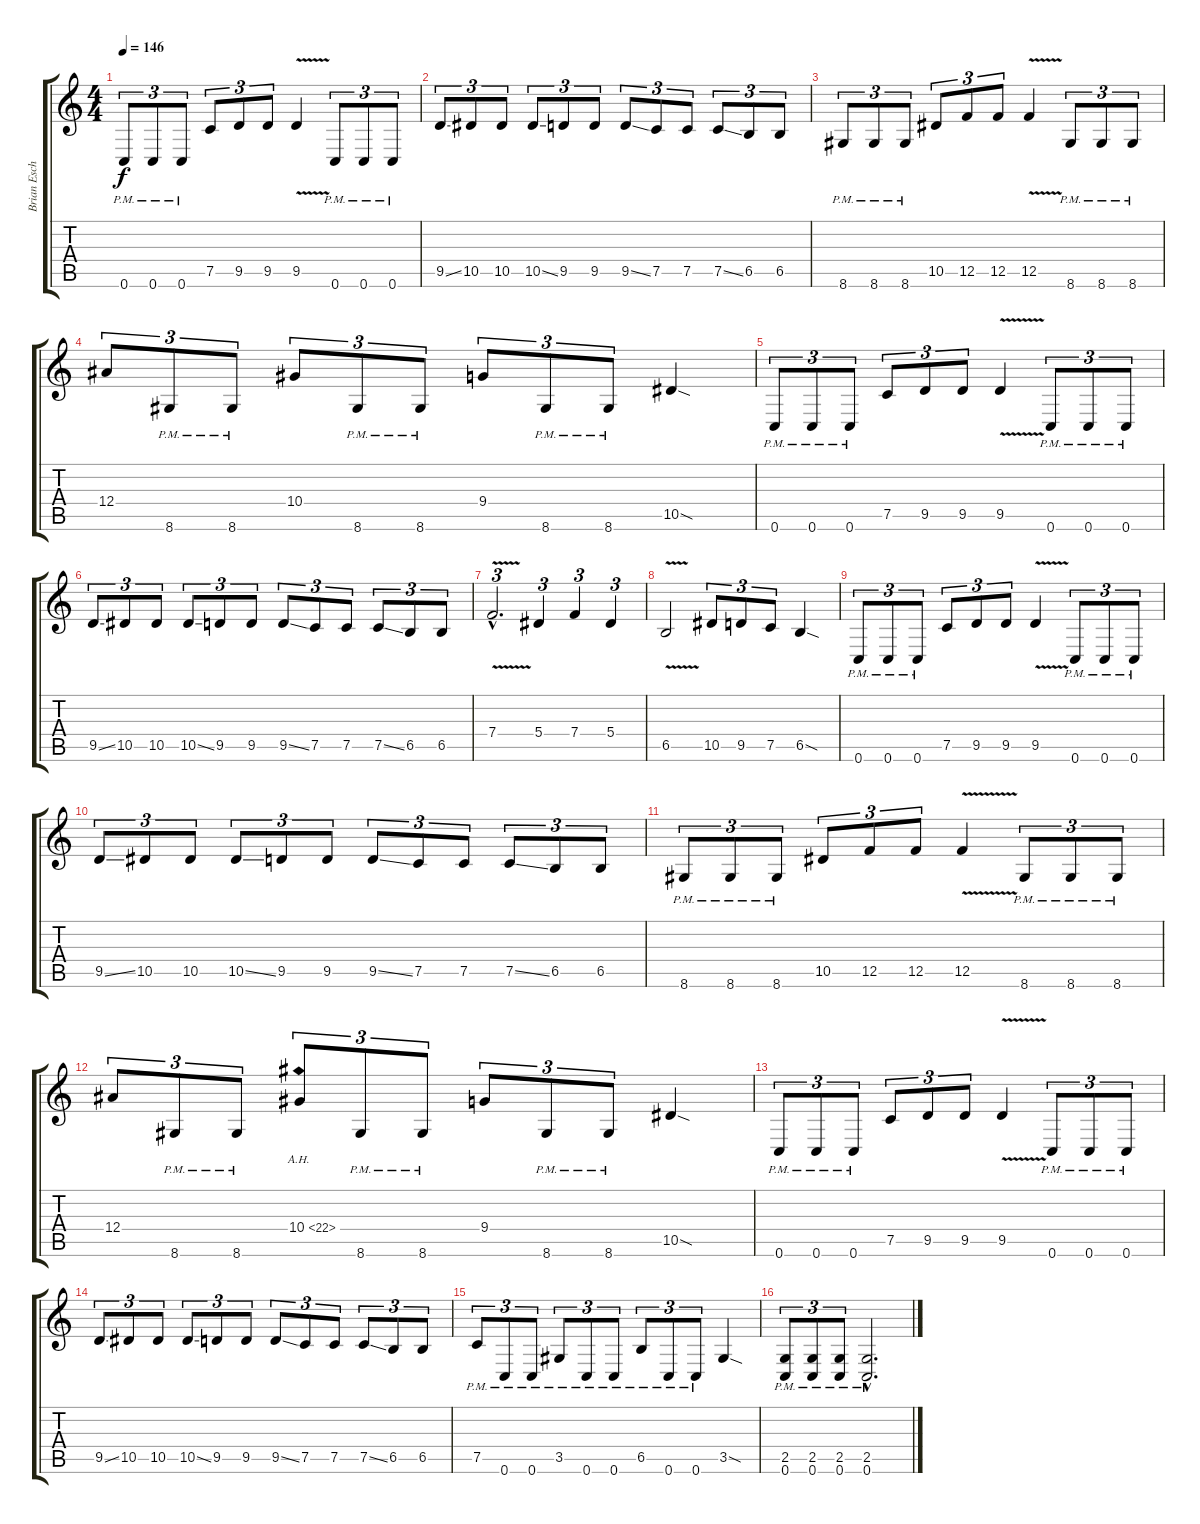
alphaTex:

\track ("Brian Eschbach (Guitar + Vocals)" "Brian Esch") {instrument distortionguitar}
\staff {score tabs}
\tuning (C4 G3 Eb3 Bb2 F2 C2) {hide}
\ts (4 4)
\tempo 146
\clef g2
\ks c
0.6{pm}.8{tu (3 2) dy f} 0.6{pm}.8{tu (3 2)} 0.6{pm}.8{tu (3 2)} 7.5.8{tu (3 2)} 9.5.8{tu (3 2)} 9.5.8{tu (3 2)} 9.5{v}.4 0.6{pm}.8{tu (3 2)} 0.6{pm}.8{tu (3 2)} 0.6{pm}.8{tu (3 2)} |
9.5{ss}.8{tu (3 2)} 10.5.8{tu (3 2)} 10.5.8{tu (3 2)} 10.5{ss}.8{tu (3 2)} 9.5.8{tu (3 2)} 9.5.8{tu (3 2)} 9.5{ss}.8{tu (3 2)} 7.5.8{tu (3 2)} 7.5.8{tu (3 2)} 7.5{ss}.8{tu (3 2)} 6.5.8{tu (3 2)} 6.5.8{tu (3 2)} |
8.6{pm}.8{tu (3 2)} 8.6{pm}.8{tu (3 2)} 8.6{pm}.8{tu (3 2)} 10.5.8{tu (3 2)} 12.5.8{tu (3 2)} 12.5.8{tu (3 2)} 12.5{v}.4 8.6{pm}.8{tu (3 2)} 8.6{pm}.8{tu (3 2)} 8.6{pm}.8{tu (3 2)} |
12.4.8{tu (3 2)} 8.6{pm}.8{tu (3 2)} 8.6{pm}.8{tu (3 2)} 10.4.8{tu (3 2)} 8.6{pm}.8{tu (3 2)} 8.6{pm}.8{tu (3 2)} 9.4.8{tu (3 2)} 8.6{pm}.8{tu (3 2)} 8.6{pm}.8{tu (3 2)} 10.5{sod}.4 |
0.6{pm}.8{tu (3 2)} 0.6{pm}.8{tu (3 2)} 0.6{pm}.8{tu (3 2)} 7.5.8{tu (3 2)} 9.5.8{tu (3 2)} 9.5.8{tu (3 2)} 9.5{v}.4 0.6{pm}.8{tu (3 2)} 0.6{pm}.8{tu (3 2)} 0.6{pm}.8{tu (3 2)} |
9.5{ss}.8{tu (3 2)} 10.5.8{tu (3 2)} 10.5.8{tu (3 2)} 10.5{ss}.8{tu (3 2)} 9.5.8{tu (3 2)} 9.5.8{tu (3 2)} 9.5{ss}.8{tu (3 2)} 7.5.8{tu (3 2)} 7.5.8{tu (3 2)} 7.5{ss}.8{tu (3 2)} 6.5.8{tu (3 2)} 6.5.8{tu (3 2)} |
7.4{v hac}.2{d tu (3 2)} 5.4.4{tu (3 2)} 7.4.4{tu (3 2)} 5.4.4{tu (3 2)} |
6.5{v}.2 10.5.8{tu (3 2)} 9.5.8{tu (3 2)} 7.5.8{tu (3 2)} 6.5{sod}.4 |
0.6{pm}.8{tu (3 2)} 0.6{pm}.8{tu (3 2)} 0.6{pm}.8{tu (3 2)} 7.5.8{tu (3 2)} 9.5.8{tu (3 2)} 9.5.8{tu (3 2)} 9.5{v}.4 0.6{pm}.8{tu (3 2)} 0.6{pm}.8{tu (3 2)} 0.6{pm}.8{tu (3 2)} |
9.5{ss}.8{tu (3 2)} 10.5.8{tu (3 2)} 10.5.8{tu (3 2)} 10.5{ss}.8{tu (3 2)} 9.5.8{tu (3 2)} 9.5.8{tu (3 2)} 9.5{ss}.8{tu (3 2)} 7.5.8{tu (3 2)} 7.5.8{tu (3 2)} 7.5{ss}.8{tu (3 2)} 6.5.8{tu (3 2)} 6.5.8{tu (3 2)} |
8.6{pm}.8{tu (3 2)} 8.6{pm}.8{tu (3 2)} 8.6{pm}.8{tu (3 2)} 10.5.8{tu (3 2)} 12.5.8{tu (3 2)} 12.5.8{tu (3 2)} 12.5{v}.4 8.6{pm}.8{tu (3 2)} 8.6{pm}.8{tu (3 2)} 8.6{pm}.8{tu (3 2)} |
12.4.8{tu (3 2)} 8.6{pm}.8{tu (3 2)} 8.6{pm}.8{tu (3 2)} 10.4{ah 12}.8{tu (3 2)} 8.6{pm}.8{tu (3 2)} 8.6{pm}.8{tu (3 2)} 9.4.8{tu (3 2)} 8.6{pm}.8{tu (3 2)} 8.6{pm}.8{tu (3 2)} 10.5{sod}.4 |
0.6{pm}.8{tu (3 2)} 0.6{pm}.8{tu (3 2)} 0.6{pm}.8{tu (3 2)} 7.5.8{tu (3 2)} 9.5.8{tu (3 2)} 9.5.8{tu (3 2)} 9.5{v}.4 0.6{pm}.8{tu (3 2)} 0.6{pm}.8{tu (3 2)} 0.6{pm}.8{tu (3 2)} |
9.5{ss}.8{tu (3 2)} 10.5.8{tu (3 2)} 10.5.8{tu (3 2)} 10.5{ss}.8{tu (3 2)} 9.5.8{tu (3 2)} 9.5.8{tu (3 2)} 9.5{ss}.8{tu (3 2)} 7.5.8{tu (3 2)} 7.5.8{tu (3 2)} 7.5{ss}.8{tu (3 2)} 6.5.8{tu (3 2)} 6.5.8{tu (3 2)} |
7.5{pm}.8{tu (3 2)} 0.6{pm}.8{tu (3 2)} 0.6{pm}.8{tu (3 2)} 3.5{pm}.8{tu (3 2)} 0.6{pm}.8{tu (3 2)} 0.6{pm}.8{tu (3 2)} 6.5{pm}.8{tu (3 2)} 0.6{pm}.8{tu (3 2)} 0.6{pm}.8{tu (3 2)} 3.5{sod}.4 |
(2.5{pm} 0.6{pm}).8{tu (3 2)} (2.5{pm} 0.6{pm}).8{tu (3 2)} (2.5{pm} 0.6{pm}).8{tu (3 2)} (2.5{hac pm} 0.6{hac pm}).2{d}
